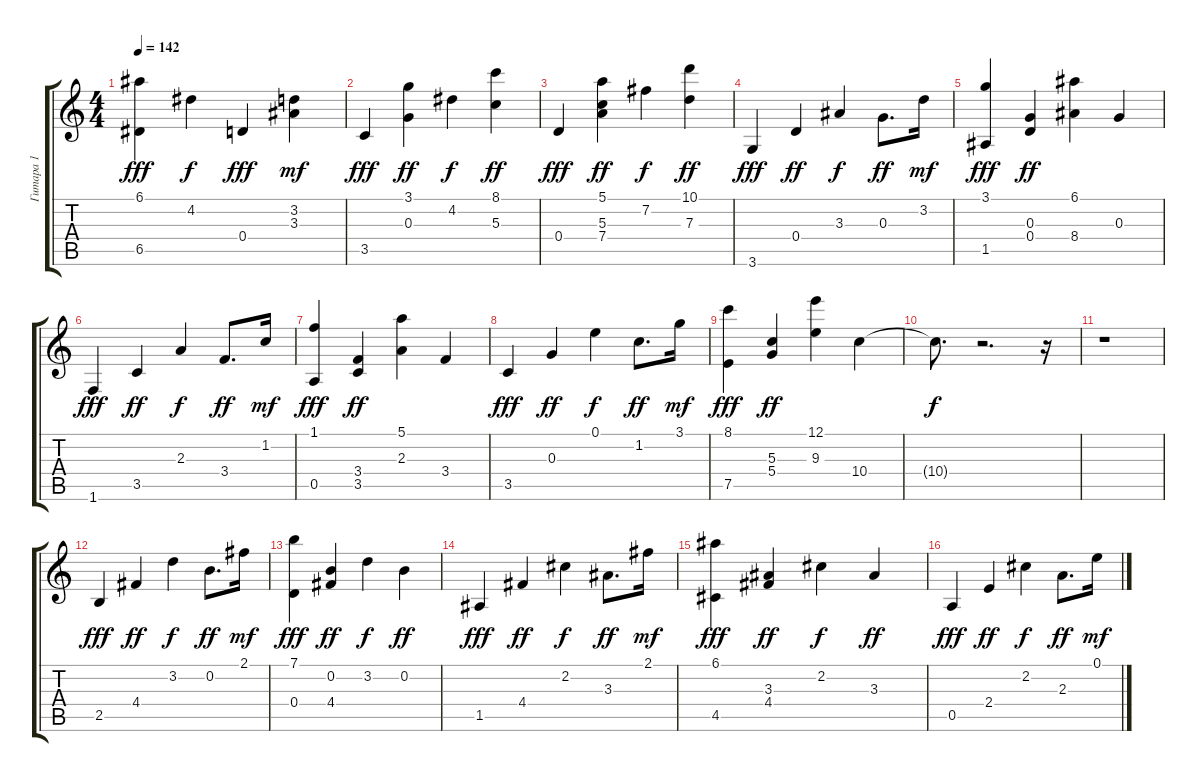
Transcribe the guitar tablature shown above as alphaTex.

\track ("Гитара 1" "Гитара 1") {instrument acousticguitarsteel}
\staff {score tabs}
\tuning (E4 B3 G3 D3 A2 E2) {hide}
\ts (4 4)
\tempo 142
\clef g2
\ks c
(6.1 6.5).4{dy fff} 4.2.4{dy f} 0.4.4{dy fff} (3.2 3.3).4{dy mf} |
3.5.4{dy fff} (3.1 0.3).4{dy ff} 4.2.4{dy f} (8.1 5.3).4{dy ff} |
0.4.4{dy fff} (5.1 5.3 7.4).4{dy ff} 7.2.4{dy f} (10.1 7.3).4{dy ff} |
3.6.4{dy fff} 0.4.4{dy ff} 3.3.4{dy f} 0.3.8{d dy ff} 3.2.16{dy mf} |
(3.1 1.5).4{dy fff} (0.3 0.4).4{dy ff} (6.1 8.4).4 0.3.4 |
1.6.4{dy fff} 3.5.4{dy ff} 2.3.4{dy f} 3.4.8{d dy ff} 1.2.16{dy mf} |
(1.1 0.5).4{dy fff} (3.4 3.5).4{dy ff} (5.1 2.3).4 3.4.4 |
3.5.4{dy fff} 0.3.4{dy ff} 0.1.4{dy f} 1.2.8{d dy ff} 3.1.16{dy mf} |
(8.1 7.5).4{dy fff} (5.3 5.4).4{dy ff} (12.1 9.3).4 10.4.4 |
10.4{t}.8{d dy f} r.2{d} r.16 |
r.1 |
2.5.4{dy fff} 4.4.4{dy ff} 3.2.4{dy f} 0.2.8{d dy ff} 2.1.16{dy mf} |
(7.1 0.4).4{dy fff} (0.2 4.4).4{dy ff} 3.2.4{dy f} 0.2.4{dy ff} |
1.5.4{dy fff} 4.4.4{dy ff} 2.2.4{dy f} 3.3.8{d dy ff} 2.1.16{dy mf} |
(6.1 4.5).4{dy fff} (3.3 4.4).4{dy ff} 2.2.4{dy f} 3.3.4{dy ff} |
0.5.4{dy fff} 2.4.4{dy ff} 2.2.4{dy f} 2.3.8{d dy ff} 0.1.16{dy mf}
